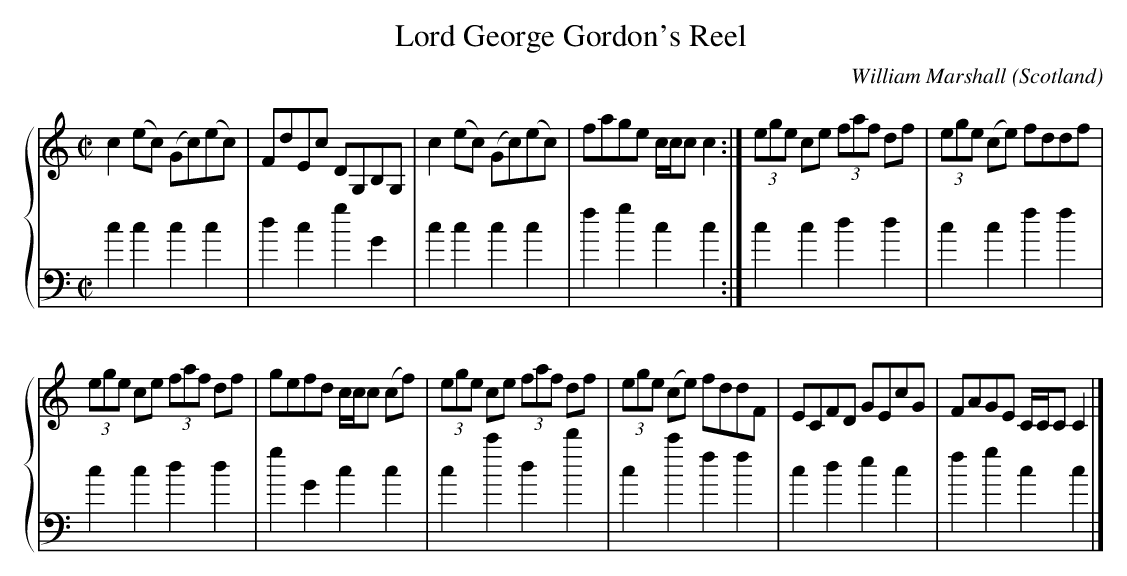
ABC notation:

X:1
T:Lord George Gordon's Reel
C:William Marshall
L:1/8
M:C|
O:Scotland
K:C
%%staves {1  2}
V:1
c2 (ec) (Gc)(ec) | FdEc DG,B,G, | c2 (ec) (Gc)(ec) | fage c/c/c c2 :| \
(3ege ce (3faf df | (3ege (ce) fddf |
(3ege ce (3faf df | gefd c/c/c (cf) | \
(3ege ce (3faf df | (3ege (ce) fddF | \
ECFD GEcG | FAGE C/C/C C2 |]
V:2 clef=bass
L:1/4
cccc | dcgG | cccc | fgcc :| \
ccdd | ccff | ccdd | gGcc | \
cc'dd' | cc'ff | cdec | fgcc |]
